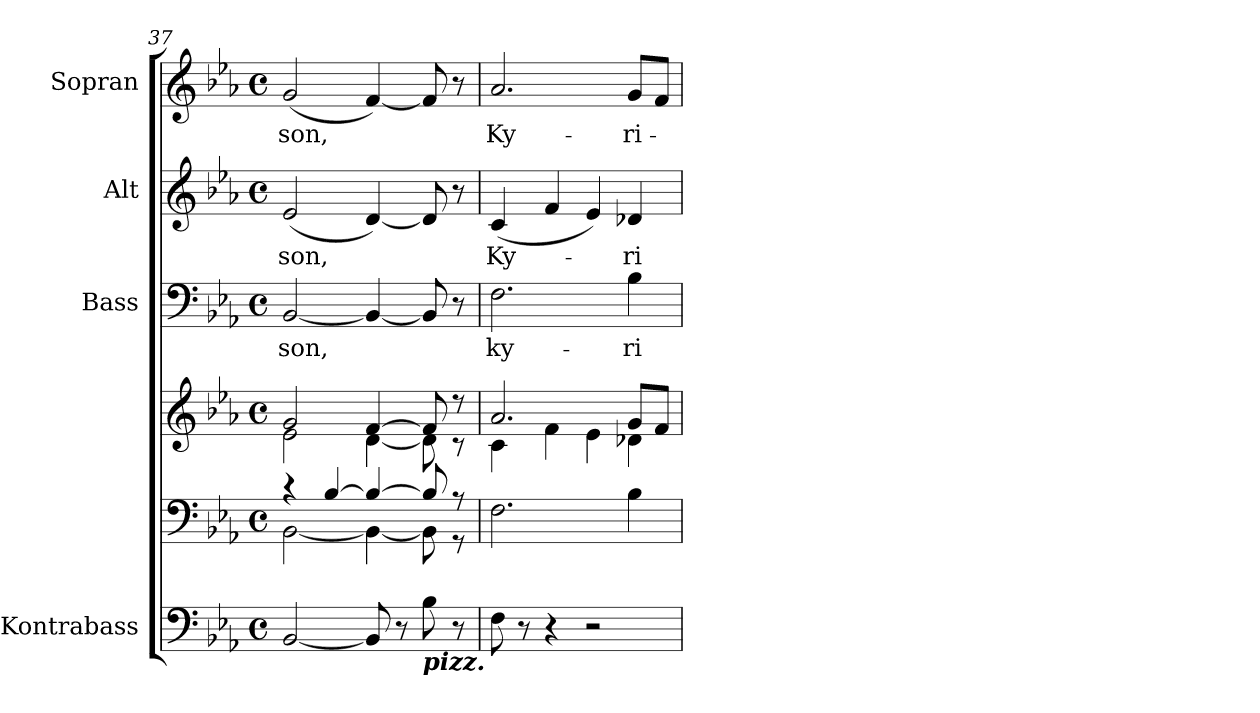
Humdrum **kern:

**kern	**kern	**kern	**kern	**text	**kern	**text	**kern	**text
*part5	*part4	*part4	*part3	*part3	*part2	*part2	*part1	*part1
*staff6	*staff5	*staff4	*staff3	*staff3	*staff2	*staff2	*staff1	*staff1
*I"Kontrabass	*	*	*I"Bass	*	*I"Alt	*	*I"Sopran	*
*I'Kb.	*	*	*I'B.	*	*I'A.	*	*I'S.	*
*clefF4	*clefF4	*clefG2	*clefF4	*	*clefG2	*	*clefG2	*
*ITrd7c12	*	*	*	*	*	*	*	*
*k[b-e-a-]	*k[b-e-a-]	*k[b-e-a-]	*k[b-e-a-]	*	*k[b-e-a-]	*	*k[b-e-a-]	*
*E-:	*E-:	*E-:	*E-:	*	*E-:	*	*E-:	*
*M4/4	*M4/4	*M4/4	*M4/4	*	*M4/4	*	*M4/4	*
*met(c)	*met(c)	*met(c)	*met(c)	*	*met(c)	*	*met(c)	*
=37	=37	=37	=37	=37	=37	=37	=37	=37
*	*^	*^	*	*	*	*	*	*
!	!	!	!	!	!	!LO:LY:b	!	!LO:LY:b	!	!LO:LY:b
[2BBB-/	4rc	[<2BB-\	2g/	2e-\	[2BB-/	-son,	(<2e-/	-son,	(<2g/	-son,
.	[>4B-/	.	.	.	.	.	.	.	.	.
8BBB-/]	4B-/_	4BB-\_	[>4f/	[<4d\	4BB-/_	.	[4d/)	.	[4f/)	.
8r	.	.	.	.	.	.	.	.	.	.
!LO:TX:b:Bi:t=pizz.	!	!	!	!	!	!	!	!	!	!
8BB-\	8B-/]	8BB-\]	8f/]	8d\]	8BB-/]	.	8d/]	.	8f/]	.
8r	8r	8r	8r	8r	8r	.	8r	.	8r	.
=38	=38	=38	=38	=38	=38	=38	=38	=38	=38	=38
!	!	!	!	!	!	!LO:LY:b	!	!LO:LY:b	!	!LO:LY:b
*	*v	*v	*	*	*	*	*	*	*	*
8FF\	2.F\	2.a-/	4c\	2.F\	ky-	(<4c/	Ky-	2.a-/	Ky-
8r	.	.	.	.	.	.	.	.	.
4r	.	.	4f\	.	.	4f/	.	.	.
2r	.	.	4e-\	.	.	4e-/)	.	.	.
!	!	!	!	!	!LO:LY:b	!	!LO:LY:b	!	!LO:LY:b
.	4B-\	8g/L	4d-X\	4B-\	-ri-	4d-X/	-ri-	8g/L	-ri-
.	.	8f/J	.	.	.	.	.	8f/J	.
*	*	*v	*v	*	*	*	*	*	*
=	=	=	=	=	=	=	=	=
*-	*-	*-	*-	*-	*-	*-	*-	*-
